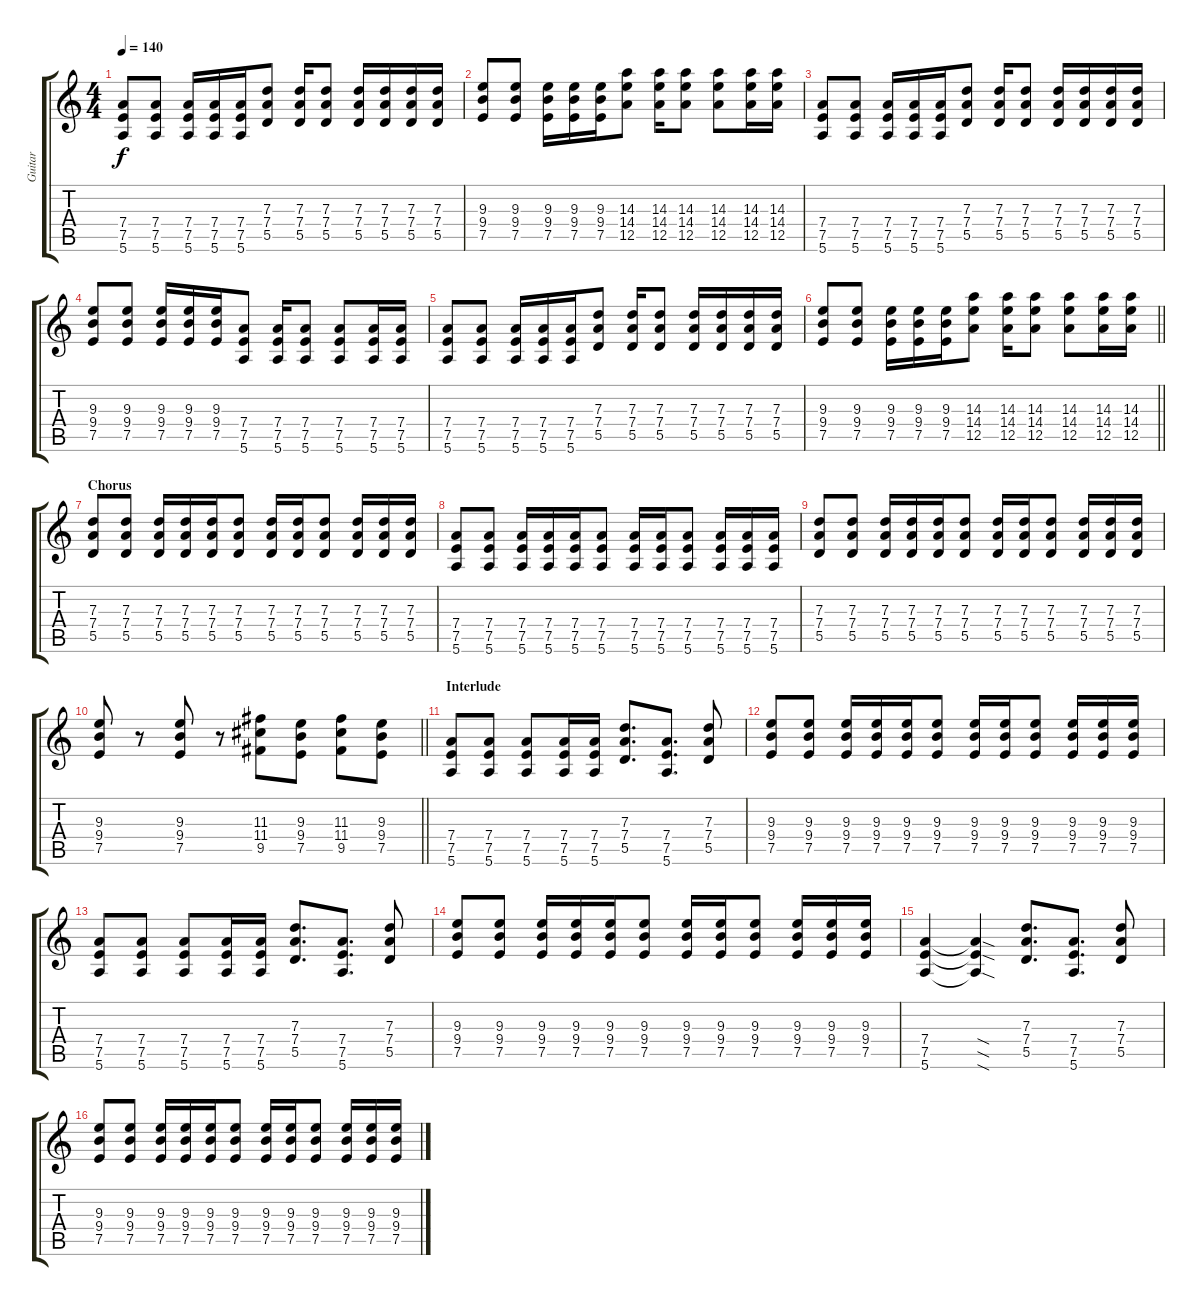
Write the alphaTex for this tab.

\track ("Guitar" "Guitar") {instrument distortionguitar}
\staff {score tabs}
\tuning (E4 B3 G3 D3 A2 E2) {hide}
\ts (4 4)
\tempo 140
\clef g2
\ks c
(7.4 7.5 5.6).8{dy f} (7.4 7.5 5.6).8 (7.4 7.5 5.6).16 (7.4 7.5 5.6).16 (7.4 7.5 5.6).16 (7.3 7.4 5.5).8 (7.3 7.4 5.5).16 (7.3 7.4 5.5).8 (7.3 7.4 5.5).16 (7.3 7.4 5.5).16 (7.3 7.4 5.5).16 (7.3 7.4 5.5).16 |
(9.3 9.4 7.5).8 (9.3 9.4 7.5).8 (9.3 9.4 7.5).16 (9.3 9.4 7.5).16 (9.3 9.4 7.5).16 (14.3 14.4 12.5).8 (14.3 14.4 12.5).16 (14.3 14.4 12.5).8 (14.3 14.4 12.5).8 (14.3 14.4 12.5).16 (14.3 14.4 12.5).16 |
(7.4 7.5 5.6).8 (7.4 7.5 5.6).8 (7.4 7.5 5.6).16 (7.4 7.5 5.6).16 (7.4 7.5 5.6).16 (7.3 7.4 5.5).8 (7.3 7.4 5.5).16 (7.3 7.4 5.5).8 (7.3 7.4 5.5).16 (7.3 7.4 5.5).16 (7.3 7.4 5.5).16 (7.3 7.4 5.5).16 |
(9.3 9.4 7.5).8 (9.3 9.4 7.5).8 (9.3 9.4 7.5).16 (9.3 9.4 7.5).16 (9.3 9.4 7.5).16 (7.4 7.5 5.6).8 (7.4 7.5 5.6).16 (7.4 7.5 5.6).8 (7.4 7.5 5.6).8 (7.4 7.5 5.6).16 (7.4 7.5 5.6).16 |
(7.4 7.5 5.6).8 (7.4 7.5 5.6).8 (7.4 7.5 5.6).16 (7.4 7.5 5.6).16 (7.4 7.5 5.6).16 (7.3 7.4 5.5).8 (7.3 7.4 5.5).16 (7.3 7.4 5.5).8 (7.3 7.4 5.5).16 (7.3 7.4 5.5).16 (7.3 7.4 5.5).16 (7.3 7.4 5.5).16 |
\barLineRight lightlight
(9.3 9.4 7.5).8 (9.3 9.4 7.5).8 (9.3 9.4 7.5).16 (9.3 9.4 7.5).16 (9.3 9.4 7.5).16 (14.3 14.4 12.5).8 (14.3 14.4 12.5).16 (14.3 14.4 12.5).8 (14.3 14.4 12.5).8 (14.3 14.4 12.5).16 (14.3 14.4 12.5).16 |
\section ("" "Chorus")
(7.3 7.4 5.5).8 (7.3 7.4 5.5).8 (7.3 7.4 5.5).16 (7.3 7.4 5.5).16 (7.3 7.4 5.5).16 (7.3 7.4 5.5).8 (7.3 7.4 5.5).16 (7.3 7.4 5.5).16 (7.3 7.4 5.5).8 (7.3 7.4 5.5).16 (7.3 7.4 5.5).16 (7.3 7.4 5.5).16 |
(7.4 7.5 5.6).8 (7.4 7.5 5.6).8 (7.4 7.5 5.6).16 (7.4 7.5 5.6).16 (7.4 7.5 5.6).16 (7.4 7.5 5.6).8 (7.4 7.5 5.6).16 (7.4 7.5 5.6).16 (7.4 7.5 5.6).8 (7.4 7.5 5.6).16 (7.4 7.5 5.6).16 (7.4 7.5 5.6).16 |
(7.3 7.4 5.5).8 (7.3 7.4 5.5).8 (7.3 7.4 5.5).16 (7.3 7.4 5.5).16 (7.3 7.4 5.5).16 (7.3 7.4 5.5).8 (7.3 7.4 5.5).16 (7.3 7.4 5.5).16 (7.3 7.4 5.5).8 (7.3 7.4 5.5).16 (7.3 7.4 5.5).16 (7.3 7.4 5.5).16 |
\barLineRight lightlight
(9.3 9.4 7.5).8 r.8 (9.3 9.4 7.5).8 r.8 (11.3 11.4 9.5).8 (9.3 9.4 7.5).8 (11.3 11.4 9.5).8 (9.3 9.4 7.5).8 |
\section ("" "Interlude")
(7.4 7.5 5.6).8 (7.4 7.5 5.6).8 (7.4 7.5 5.6).8 (7.4 7.5 5.6).16 (7.4 7.5 5.6).16 (7.3 7.4 5.5).8{d} (7.4 7.5 5.6).8{d} (7.3 7.4 5.5).8 |
(9.3 9.4 7.5).8 (9.3 9.4 7.5).8 (9.3 9.4 7.5).16 (9.3 9.4 7.5).16 (9.3 9.4 7.5).16 (9.3 9.4 7.5).8 (9.3 9.4 7.5).16 (9.3 9.4 7.5).16 (9.3 9.4 7.5).8 (9.3 9.4 7.5).16 (9.3 9.4 7.5).16 (9.3 9.4 7.5).16 |
(7.4 7.5 5.6).8 (7.4 7.5 5.6).8 (7.4 7.5 5.6).8 (7.4 7.5 5.6).16 (7.4 7.5 5.6).16 (7.3 7.4 5.5).8{d} (7.4 7.5 5.6).8{d} (7.3 7.4 5.5).8 |
(9.3 9.4 7.5).8 (9.3 9.4 7.5).8 (9.3 9.4 7.5).16 (9.3 9.4 7.5).16 (9.3 9.4 7.5).16 (9.3 9.4 7.5).8 (9.3 9.4 7.5).16 (9.3 9.4 7.5).16 (9.3 9.4 7.5).8 (9.3 9.4 7.5).16 (9.3 9.4 7.5).16 (9.3 9.4 7.5).16 |
(7.4 7.5 5.6).4 (7.4{sod t} 7.5{sod t} 5.6{sod t}).4 (7.3 7.4 5.5).8{d} (7.4 7.5 5.6).8{d} (7.3 7.4 5.5).8 |
(9.3 9.4 7.5).8 (9.3 9.4 7.5).8 (9.3 9.4 7.5).16 (9.3 9.4 7.5).16 (9.3 9.4 7.5).16 (9.3 9.4 7.5).8 (9.3 9.4 7.5).16 (9.3 9.4 7.5).16 (9.3 9.4 7.5).8 (9.3 9.4 7.5).16 (9.3 9.4 7.5).16 (9.3 9.4 7.5).16
